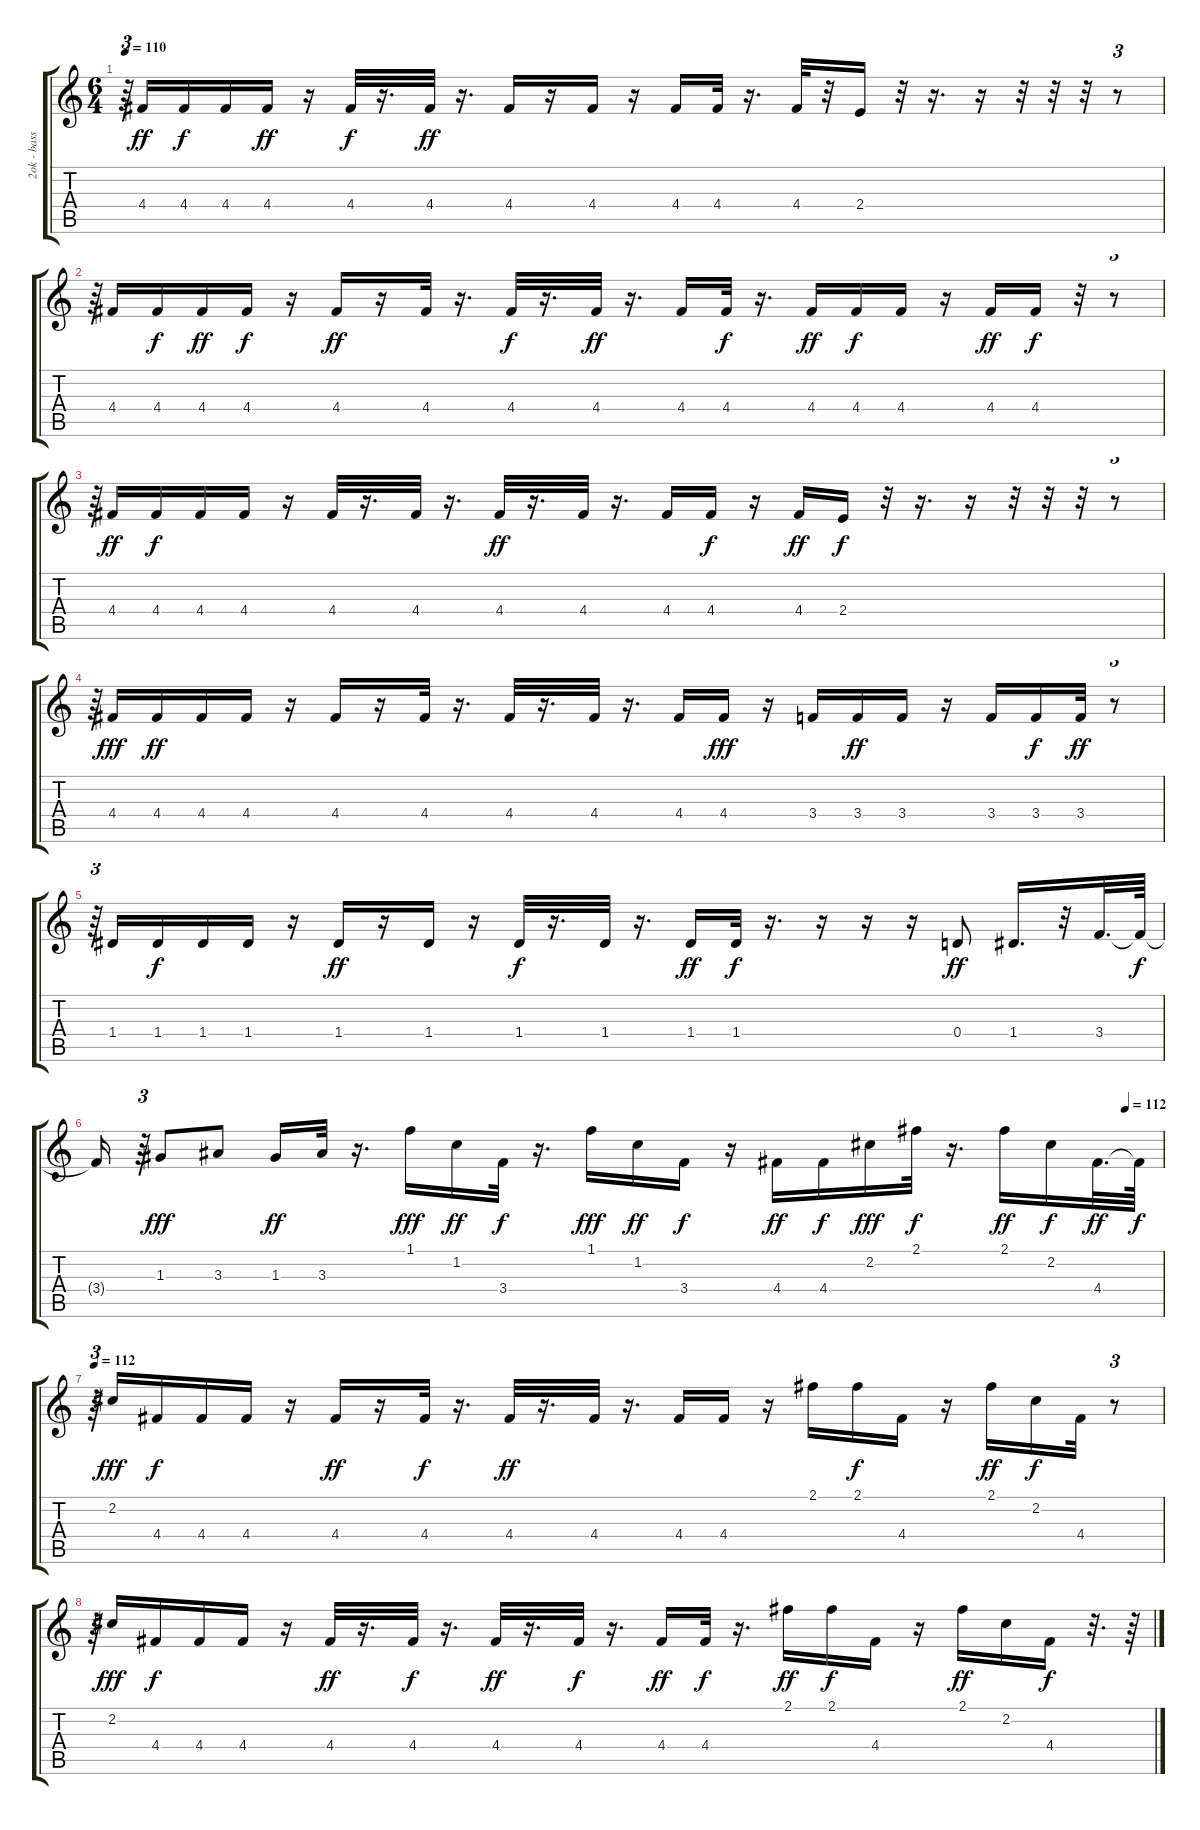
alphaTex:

\track ("2ok - basso" "2ok - bass") {instrument electricbasspick}
\staff {score tabs}
\tuning (E4 B3 G3 D3 A2 E2) {hide}
\ts (6 4)
\tempo 110
\clef g2
\ks c
r.64{tu (3 2) dy f} 4.4.16{dy ff} 4.4.16{dy f} 4.4.16 4.4.16{dy ff} r.16 4.4.32{dy f} r.16{d} 4.4.32{dy ff} r.16{d} 4.4.16 r.16 4.4.16 r.16 4.4.16 4.4.32 r.16{d} 4.4.32 r.32 2.4.16 r.32 r.16{d} r.16 r.32 r.32 r.32 r.8{tu (3 2)} |
r.64{tu (3 2)} 4.4.16 4.4.16{dy f} 4.4.16{dy ff} 4.4.16{dy f} r.16 4.4.16{dy ff} r.16 4.4.32 r.16{d} 4.4.32{dy f} r.16{d} 4.4.32{dy ff} r.16{d} 4.4.16 4.4.32{dy f} r.16{d} 4.4.16{dy ff} 4.4.16{dy f} 4.4.16 r.16 4.4.16{dy ff} 4.4.16{dy f} r.32 r.8{tu (3 2)} |
r.64{tu (3 2)} 4.4.16{dy ff} 4.4.16{dy f} 4.4.16 4.4.16 r.16 4.4.32 r.16{d} 4.4.32 r.16{d} 4.4.32{dy ff} r.16{d} 4.4.32 r.16{d} 4.4.16 4.4.16{dy f} r.16 4.4.16{dy ff} 2.4.16{dy f} r.32 r.16{d} r.16 r.32 r.32 r.32 r.8{tu (3 2)} |
r.64{tu (3 2)} 4.4.16{dy fff} 4.4.16{dy ff} 4.4.16 4.4.16 r.16 4.4.16 r.16 4.4.32 r.16{d} 4.4.32 r.16{d} 4.4.32 r.16{d} 4.4.16 4.4.16{dy fff} r.16 3.4.16 3.4.16{dy ff} 3.4.16 r.16 3.4.16 3.4.16{dy f} 3.4.32{dy ff} r.8{tu (3 2)} |
r.64{tu (3 2)} 1.4.16 1.4.16{dy f} 1.4.16 1.4.16 r.16 1.4.16{dy ff} r.16 1.4.16 r.16 1.4.32{dy f} r.16{d} 1.4.32 r.16{d} 1.4.16{dy ff} 1.4.32{dy f} r.16{d} r.16 r.16 r.16 0.4.8{dy ff} 1.4.16{d} r.32 3.4.32{d} 3.4{t}.64{dy f} |
\tempo (112 0.9652777777777778)
3.4{t}.16 r.64{tu (3 2)} 1.3.8{dy fff} 3.3.8 1.3.16{dy ff} 3.3.32 r.16{d} 1.1.16{dy fff} 1.2.16{dy ff} 3.4.32{dy f} r.16{d} 1.1.16{dy fff} 1.2.16{dy ff} 3.4.16{dy f} r.16 4.4.16{dy ff} 4.4.16{dy f} 2.2.16{dy fff} 2.1.32{dy f} r.16{d} 2.1.16{dy ff} 2.2.16{dy f} 4.4.32{d dy ff} 4.4{t}.64{dy f} |
\tempo 112
r.64{tu (3 2)} 2.2.16{dy fff} 4.4.16{dy f} 4.4.16 4.4.16 r.16 4.4.16{dy ff} r.16 4.4.32{dy f} r.16{d} 4.4.32{dy ff} r.16{d} 4.4.32 r.16{d} 4.4.16 4.4.16 r.16 2.1.16 2.1.16{dy f} 4.4.16 r.16 2.1.16{dy ff} 2.2.16{dy f} 4.4.32 r.8{tu (3 2)} |
r.64{tu (3 2)} 2.2.16{dy fff} 4.4.16{dy f} 4.4.16 4.4.16 r.16 4.4.32{dy ff} r.16{d} 4.4.32{dy f} r.16{d} 4.4.32{dy ff} r.16{d} 4.4.32{dy f} r.16{d} 4.4.16{dy ff} 4.4.32{dy f} r.16{d} 2.1.16{dy ff} 2.1.16{dy f} 4.4.16 r.16 2.1.16{dy ff} 2.2.16 4.4.16{dy f} r.32{d} r.64
